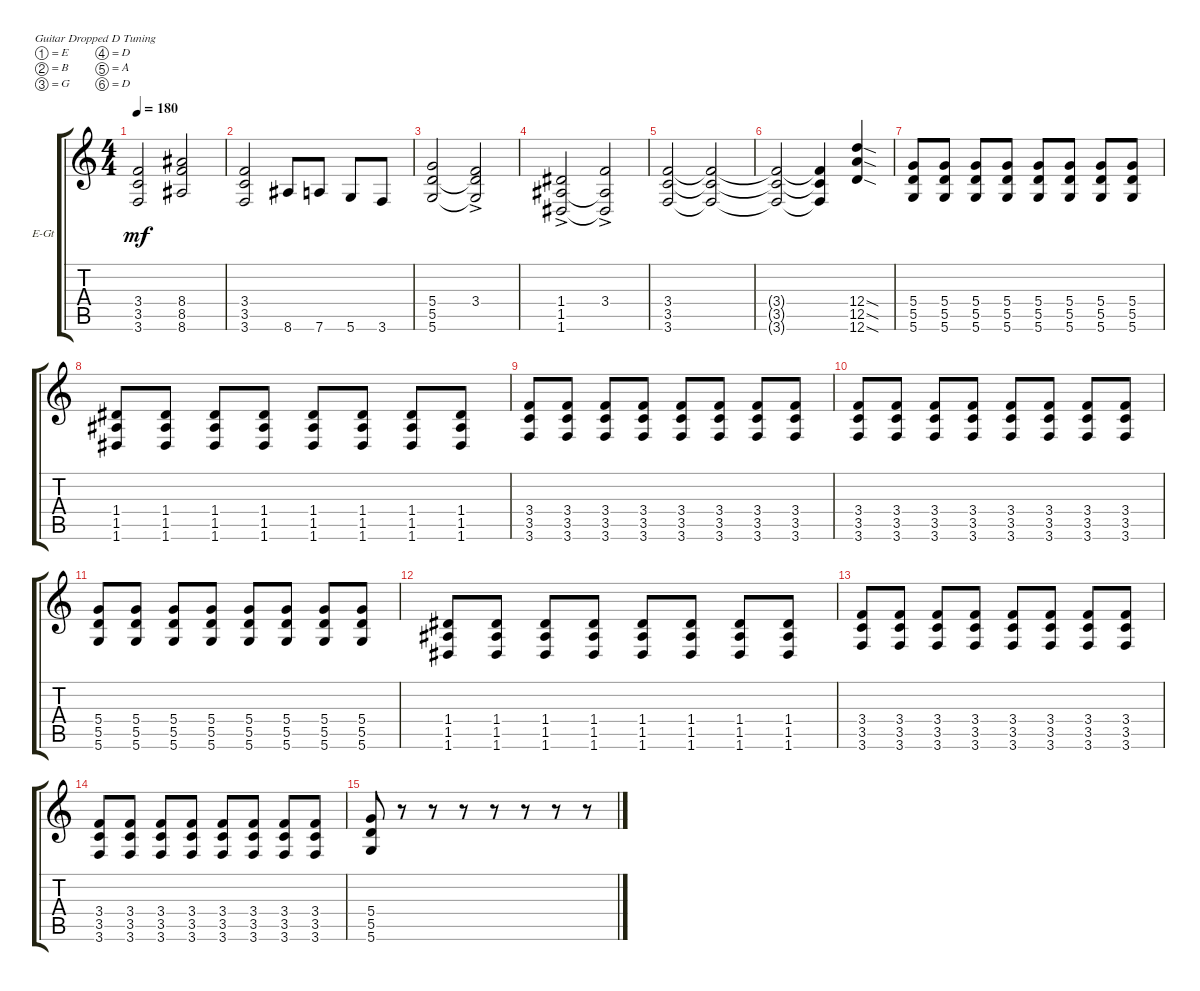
\defaultSystemsLayout 4
\bracketExtendMode groupsimilarinstruments
\firstSystemTrackNameOrientation horizontal
\otherSystemsTrackNameOrientation horizontal
\track ("Electric Guitar" "E-Gt") {instrument distortionguitar}
\staff {score tabs}
\tuning (E4 B3 G3 D3 A2 D2)
\ts (4 4)
\tempo 180
\clef g2
\ks c
(3.6 3.5 3.4).2{dy mf} (8.6 8.5 8.4).2 |
(3.6 3.5 3.4).2 8.6.8 7.6.8 5.6.8 3.6.8 |
(5.6 5.5 5.4).2 (5.6{t} 5.5{t} 3.4{ac}).2 |
(1.6 1.5 1.4{ac}).2 (1.6{t} 1.5{t} 3.4{ac}).2 |
(3.6 3.5 3.4).2 (3.6{t} 3.5{t} 3.4{t}).2 |
(3.6{t} 3.5{t} 3.4{t}).2 (3.6{t} 3.5{t} 3.4{t}).4 (12.6{sod} 12.5{sod} 12.4{sod}).4 |
(5.4 5.5 5.6).8 (5.6 5.5 5.4).8 (5.4 5.5 5.6).8 (5.6 5.5 5.4).8 (5.4 5.5 5.6).8 (5.6 5.5 5.4).8 (5.4 5.5 5.6).8 (5.6 5.5 5.4).8 |
(1.6 1.5 1.4).8 (1.4 1.5 1.6).8 (1.6 1.5 1.4).8 (1.4 1.5 1.6).8 (1.6 1.5 1.4).8 (1.4 1.5 1.6).8 (1.6 1.5 1.4).8 (1.4 1.5 1.6).8 |
(3.6 3.5 3.4).8 (3.4 3.5 3.6).8 (3.6 3.5 3.4).8 (3.6 3.5 3.4).8 (3.6 3.5 3.4).8 (3.6 3.5 3.4).8 (3.6 3.5 3.4).8 (3.6 3.5 3.4).8 |
(3.6 3.5 3.4).8 (3.4 3.5 3.6).8 (3.6 3.5 3.4).8 (3.6 3.5 3.4).8 (3.6 3.5 3.4).8 (3.6 3.5 3.4).8 (3.6 3.5 3.4).8 (3.6 3.5 3.4).8 |
(5.4 5.5 5.6).8 (5.6 5.5 5.4).8 (5.4 5.5 5.6).8 (5.6 5.5 5.4).8 (5.4 5.5 5.6).8 (5.6 5.5 5.4).8 (5.4 5.5 5.6).8 (5.6 5.5 5.4).8 |
(1.6 1.5 1.4).8 (1.4 1.5 1.6).8 (1.6 1.5 1.4).8 (1.4 1.5 1.6).8 (1.6 1.5 1.4).8 (1.4 1.5 1.6).8 (1.6 1.5 1.4).8 (1.4 1.5 1.6).8 |
(3.6 3.5 3.4).8 (3.4 3.5 3.6).8 (3.6 3.5 3.4).8 (3.6 3.5 3.4).8 (3.6 3.5 3.4).8 (3.6 3.5 3.4).8 (3.6 3.5 3.4).8 (3.6 3.5 3.4).8 |
(3.6 3.5 3.4).8 (3.4 3.5 3.6).8 (3.6 3.5 3.4).8 (3.6 3.5 3.4).8 (3.6 3.5 3.4).8 (3.6 3.5 3.4).8 (3.6 3.5 3.4).8 (3.6 3.5 3.4).8 |
(5.4 5.5 5.6).8 r.8 r.8 r.8 r.8 r.8 r.8 r.8
